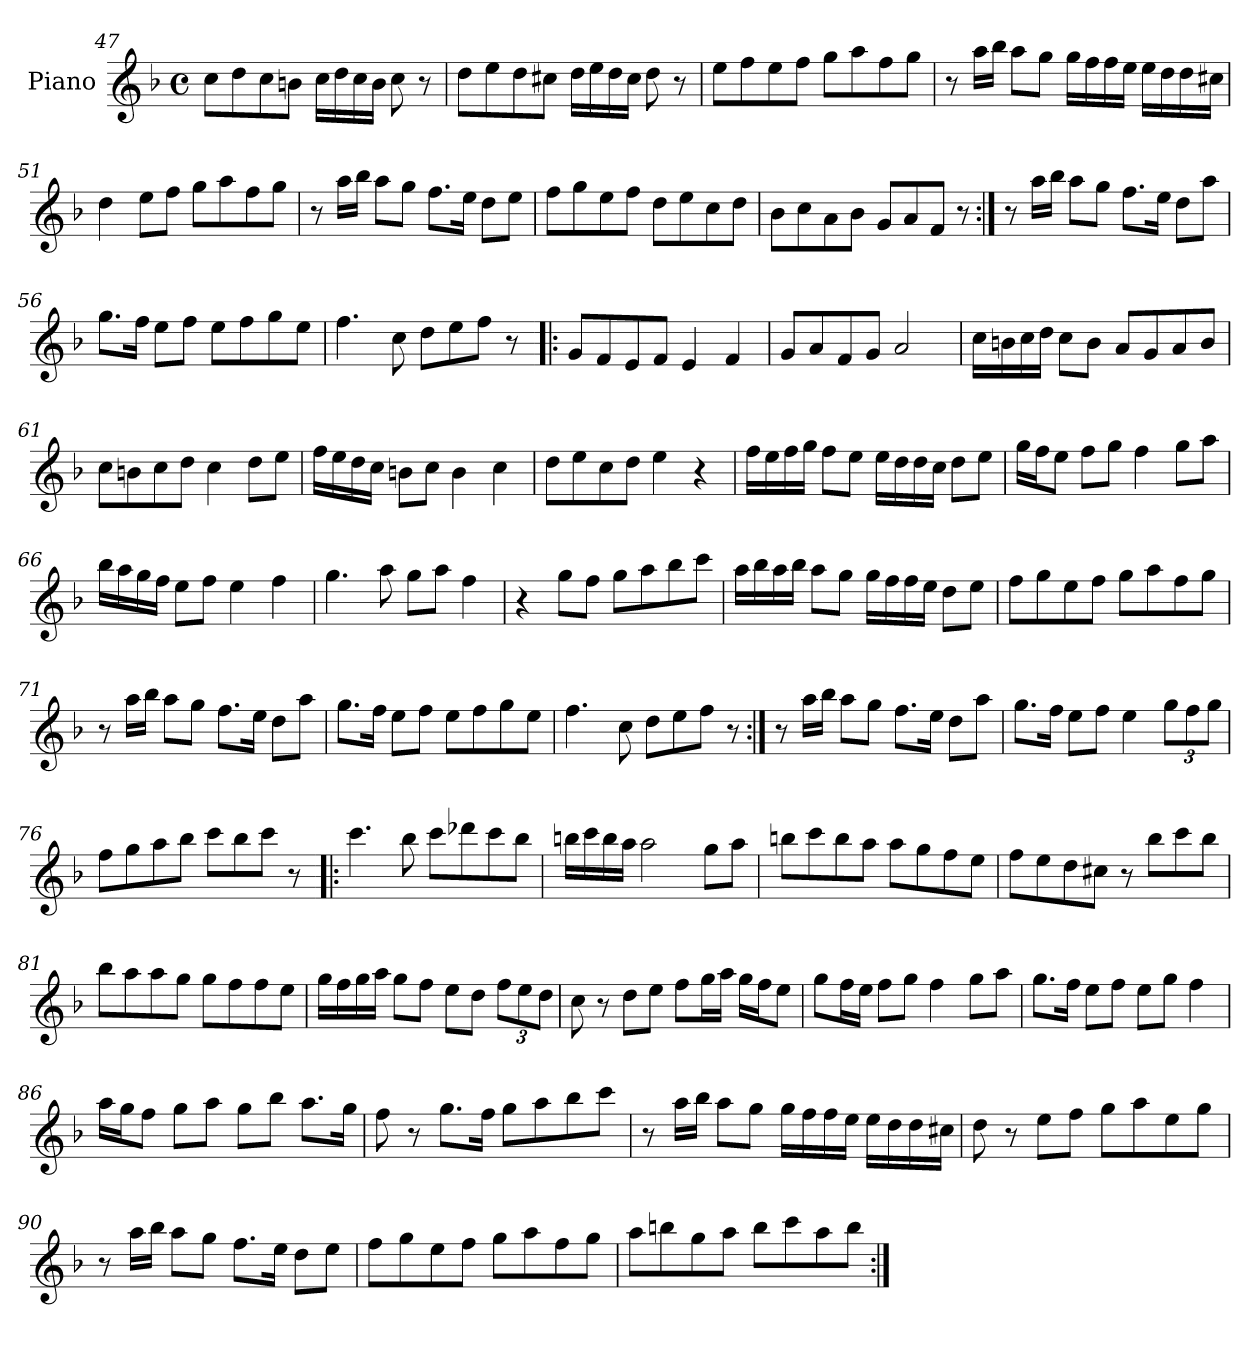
**kern
*part1
*staff1
*I"Piano
*I'Pno.
!!LO:LB:g=z
*clefG2
*k[b-]
*M4/4
*met(c)
=47
8cc\L
8dd\
8cc\
8bn\J
16cc\LL
16dd\
16cc\
16b\JJ
8cc\
8r
=48
8dd\L
8ee\
8dd\
8cc#X\J
16dd\LL
16ee\
16dd\
16cc#\JJ
8dd\
8r
=49
8ee\L
8ff\
8ee\
8ff\J
8gg\L
8aa\
8ff\
8gg\J
=50
8r
16aa\LL
16bb-\JJ
8aa\L
8gg\J
16gg\LL
16ff\
16ff\
16ee\JJ
16ee\LL
16dd\
16dd\
16cc#X\JJ
!!LO:LB:g=z
=51
4dd\
8ee\L
8ff\J
8gg\L
8aa\
8ff\
8gg\J
=52
8r
16aa\LL
16bb-\JJ
8aa\L
8gg\J
8.ff\L
16ee\Jk
8dd\L
8ee\J
=53
8ff\L
8gg\
8ee\
8ff\J
8dd\L
8ee\
8cc\
8dd\J
=54
8b-\L
8cc\
8a\
8b-\J
8g/L
8a/
8f/J
8r
!!LO:LB:g=z
=55:|!
8r
16aa\LL
16bb-\JJ
8aa\L
8gg\J
8.ff\L
16ee\Jk
8dd\L
8aa\J
=56
8.gg\L
16ff\Jk
8ee\L
8ff\J
8ee\L
8ff\
8gg\
8ee\J
=57
4.ff\
8cc\
8dd\L
8ee\
8ff\J
8r
=58!|:
8g/L
8f/
8e/
8f/J
4e/
4f/
=59
8g/L
8a/
8f/
8g/J
2a/
!!LO:LB:g=z
=60
16cc\LL
16bn\
16cc\
16dd\JJ
8cc\L
8b\J
8a/L
8g/
8a/
8b/J
=61
8cc\L
8bn\
8cc\
8dd\J
4cc\
8dd\L
8ee\J
=62
16ff\LL
16ee\
16dd\
16cc\JJ
8bn\L
8cc\J
4b\
4cc\
=63
8dd\L
8ee\
8cc\
8dd\J
4ee\
4r
!!LO:LB:g=z
=64
16ff\LL
16ee\
16ff\
16gg\JJ
8ff\L
8ee\J
16ee\LL
16dd\
16dd\
16cc\JJ
8dd\L
8ee\J
=65
16gg\LL
16ff\J
8ee\J
8ff\L
8gg\J
4ff\
8gg\L
8aa\J
=66
16bb-\LL
16aa\
16gg\
16ff\JJ
8ee\L
8ff\J
4ee\
4ff\
=67
4.gg\
8aa\
8gg\L
8aa\J
4ff\
=68
4r
8gg\L
8ff\J
8gg\L
8aa\
8bb-\
8ccc\J
!!LO:LB:g=z
=69
16aa\LL
16bb-\
16aa\
16bb-\JJ
8aa\L
8gg\J
16gg\LL
16ff\
16ff\
16ee\JJ
8dd\L
8ee\J
=70
8ff\L
8gg\
8ee\
8ff\J
8gg\L
8aa\
8ff\
8gg\J
=71
8r
16aa\LL
16bb-\JJ
8aa\L
8gg\J
8.ff\L
16ee\Jk
8dd\L
8aa\J
=72
8.gg\L
16ff\Jk
8ee\L
8ff\J
8ee\L
8ff\
8gg\
8ee\J
!!LO:LB:g=z
=73
4.ff\
8cc\
8dd\L
8ee\
8ff\J
8r
=74:|!
8r
16aa\LL
16bb-\JJ
8aa\L
8gg\J
8.ff\L
16ee\Jk
8dd\L
8aa\J
=75
8.gg\L
16ff\Jk
8ee\L
8ff\J
4ee\
*Xbrackettup
12gg\L
12ff\
12gg\J
=76
8ff\L
8gg\
8aa\
8bb-\J
8ccc\L
8bb-\
8ccc\J
8r
!!LO:LB:g=z
=77!|:
4.ccc\
8bb-\
8ccc\L
8ddd-X\
8ccc\
8bb-\J
=78
16bbn\LL
16ccc\
16bb\
16aa\JJ
2aa\
8gg\L
8aa\J
=79
8bbn\L
8ccc\
8bb\
8aa\J
8aa\L
8gg\
8ff\
8ee\J
=80
8ff\L
8ee\
8dd\
8cc#X\J
8r
8bb-\L
8ccc\
8bb-\J
!!LO:LB:g=z
=81
8bb-\L
8aa\
8aa\
8gg\J
8gg\L
8ff\
8ff\
8ee\J
=82
16gg\LL
16ff\
16gg\
16aa\JJ
8gg\L
8ff\J
8ee\L
8dd\J
12ff\L
12ee\
12dd\J
=83
8cc\
8r
8dd\L
8ee\J
8ff\L
16gg\L
16aa\JJ
16gg\LL
16ff\J
8ee\J
=84
8gg\L
16ff\L
16ee\JJ
8ff\L
8gg\J
4ff\
8gg\L
8aa\J
!!LO:LB:g=z
=85
8.gg\L
16ff\Jk
8ee\L
8ff\J
8ee\L
8gg\J
4ff\
=86
16aa\LL
16gg\J
8ff\J
8gg\L
8aa\J
8gg\L
8bb-\J
8.aa\L
16gg\Jk
=87
8ff\
8r
8.gg\L
16ff\Jk
8gg\L
8aa\
8bb-\
8ccc\J
=88
8r
16aa\LL
16bb-\JJ
8aa\L
8gg\J
16gg\LL
16ff\
16ff\
16ee\JJ
16ee\LL
16dd\
16dd\
16cc#X\JJ
!!LO:PB:g=z
=89
8dd\
8r
8ee\L
8ff\J
8gg\L
8aa\
8ee\
8gg\J
=90
8r
16aa\LL
16bb-\JJ
8aa\L
8gg\J
8.ff\L
16ee\Jk
8dd\L
8ee\J
=91
8ff\L
8gg\
8ee\
8ff\J
8gg\L
8aa\
8ff\
8gg\J
=92
8aa\L
8bbn\
8gg\
8aa\J
8bb\L
8ccc\
8aa\
8bb\J
=:|!
*-
